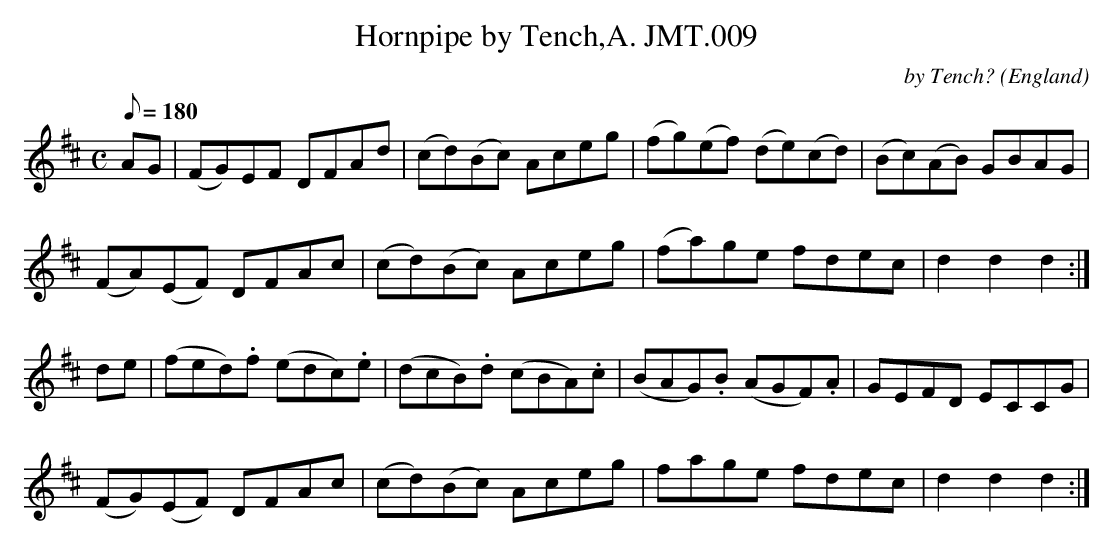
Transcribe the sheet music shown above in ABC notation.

X:1
T:Hornpipe by Tench,A. JMT.009
M:C
L:1/8
Q:180
C:by Tench?
O:England
K:D
AG | (FG)EF DFAd | (cd)(Bc) Aceg | (fg)(ef) (de)(cd) | (Bc)(AB) GBAG |!
(FA)(EF) DFAc | (cd)(Bc) Aceg | (fa)ge fdec | d2d2d2 :|!
de | (fed).f (edc).e | (dcB).d (cBA).c | (BAG).B (AGF).A | GEFD ECCG |!
(FG)(EF) DFAc | (cd)(Bc) Aceg | fage fdec | d2d2d2 :|
